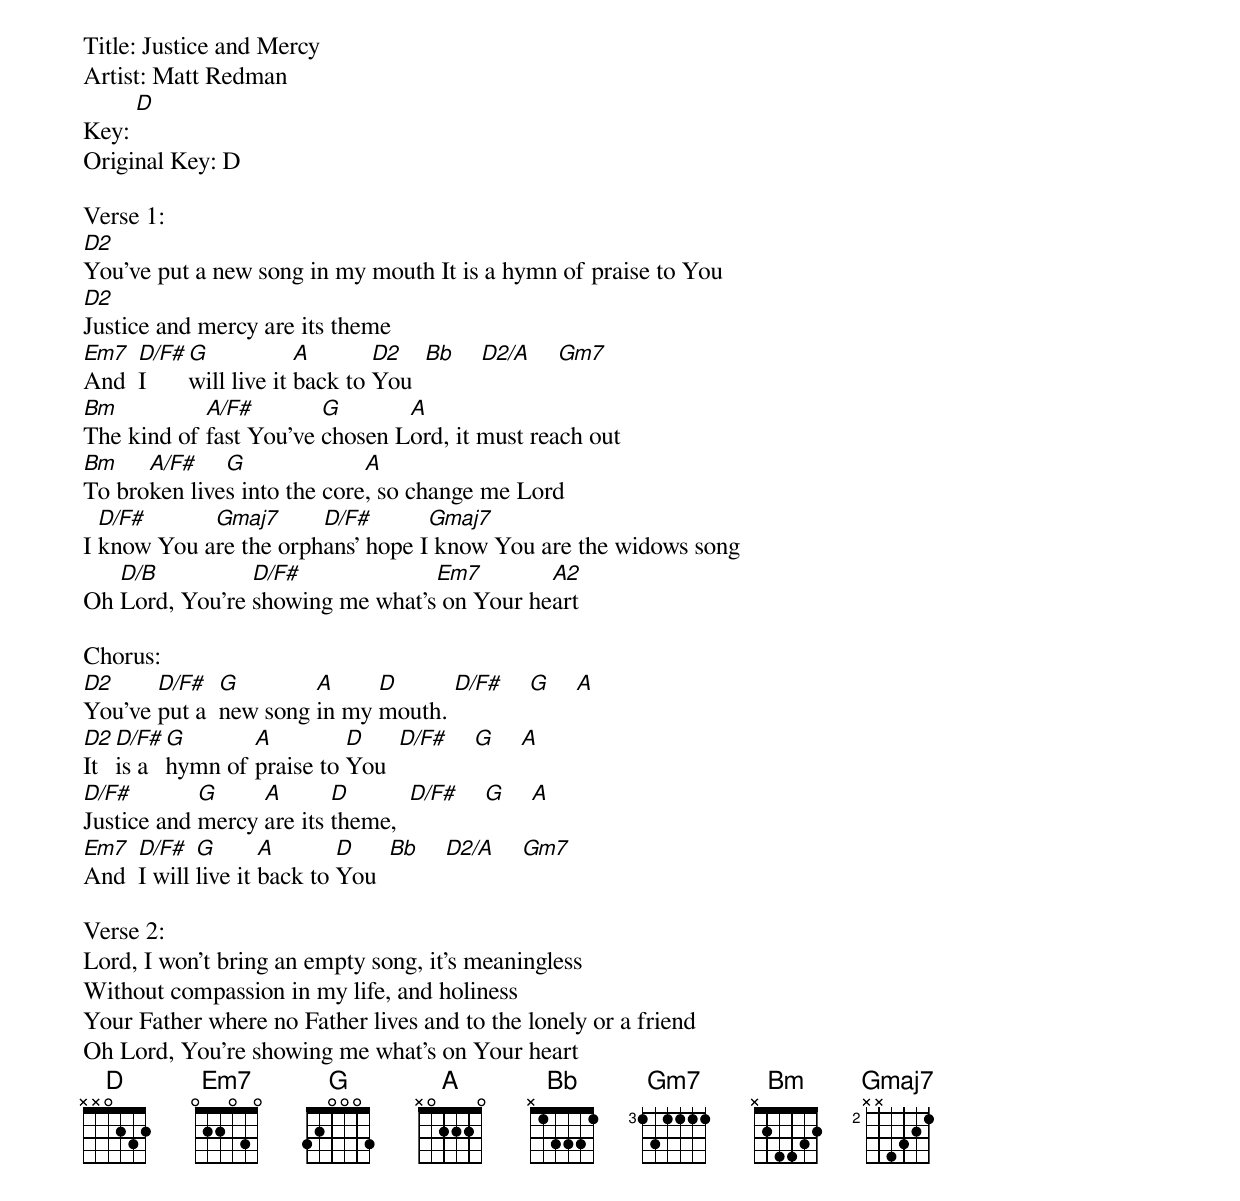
Title: Justice and Mercy
Artist: Matt Redman
Key: [D]
Original Key: D

Verse 1:
[D2]You've put a new song in my mouth It is a hymn of praise to You
[D2]Justice and mercy are its theme
[Em7]And  [D/F#]I    [G]will live it [A]back to [D2]You  [Bb]    [D2/A]    [Gm7]
[Bm]The kind of [A/F#]fast You've [G]chosen L[A]ord, it must reach out
[Bm]To bro[A/F#]ken live[G]s into the core[A], so change me Lord
I [D/F#]know You a[Gmaj7]re the orph[D/F#]ans' hope I[Gmaj7] know You are the widows song
Oh [D/B]Lord, You're [D/F#]showing me what's[Em7] on Your he[A2]art

Chorus:
[D2]You've [D/F#]put a  [G]new song [A]in my [D]mouth. [D/F#]    [G]    [A]
[D2]It  [D/F#]is a  [G]hymn of [A]praise to [D]You  [D/F#]    [G]    [A]
[D/F#]Justice and [G]mercy [A]are its [D]theme,  [D/F#]    [G]    [A]
[Em7]And  [D/F#]I will [G]live it [A]back to [D]You  [Bb]    [D2/A]    [Gm7]

Verse 2:
Lord, I won't bring an empty song, it's meaningless
Without compassion in my life, and holiness
Your Father where no Father lives and to the lonely or a friend
Oh Lord, You're showing me what's on Your heart
